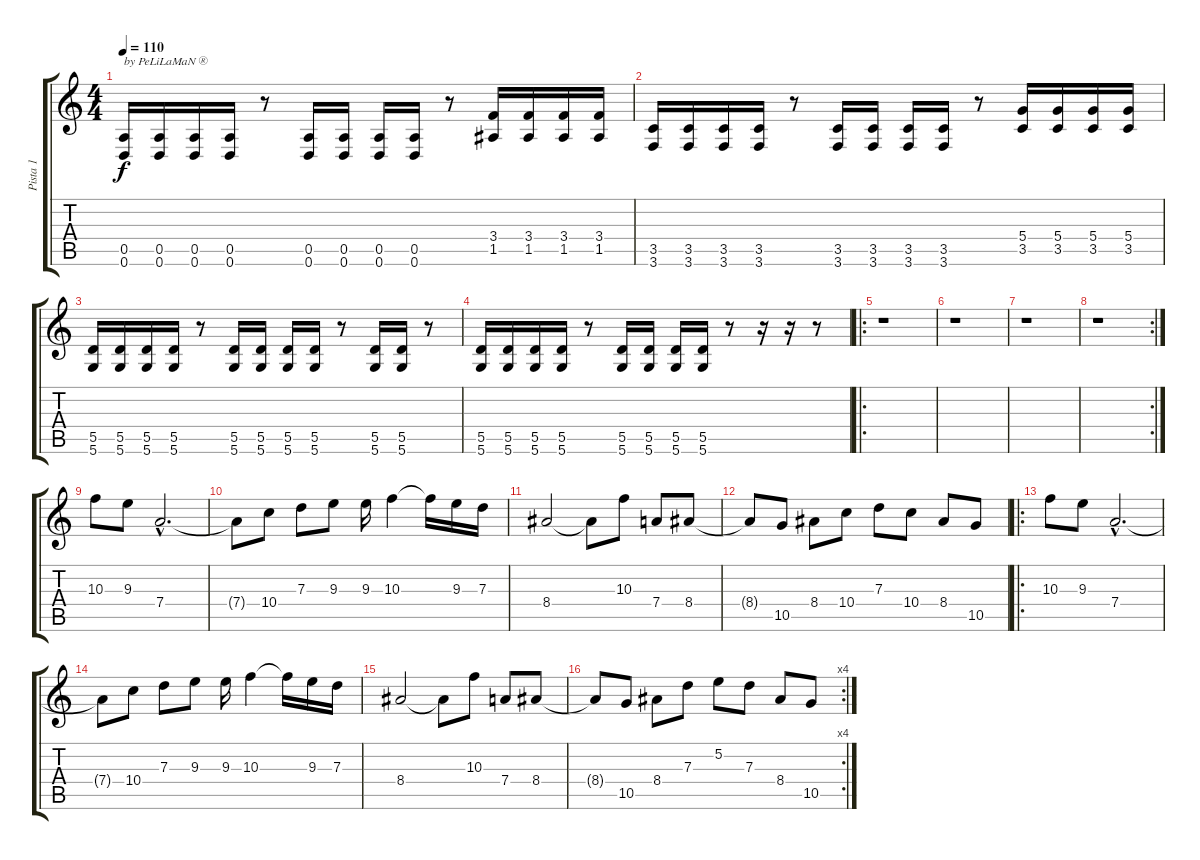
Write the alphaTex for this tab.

\track ("Pista 1" "Pista 1") {instrument electricguitarclean}
\staff {score tabs}
\tuning (E4 B3 G3 D3 A2 D2) {hide}
\ts (4 4)
\tempo 110
\clef g2
\ks c
(0.5 0.6).16{txt "by PeLiLaMaN ®" dy f instrument electricguitarclean} (0.5 0.6).16 (0.5 0.6).16 (0.5 0.6).16 r.8 (0.5 0.6).16 (0.5 0.6).16 (0.5 0.6).16 (0.5 0.6).16 r.8 (3.4 1.5).16 (3.4 1.5).16 (3.4 1.5).16 (3.4 1.5).16 |
(3.5 3.6).16 (3.5 3.6).16 (3.5 3.6).16 (3.5 3.6).16 r.8 (3.5 3.6).16 (3.5 3.6).16 (3.5 3.6).16 (3.5 3.6).16 r.8 (5.4 3.5).16 (5.4 3.5).16 (5.4 3.5).16 (5.4 3.5).16 |
(5.5 5.6).16 (5.5 5.6).16 (5.5 5.6).16 (5.5 5.6).16 r.8 (5.5 5.6).16 (5.5 5.6).16 (5.5 5.6).16 (5.5 5.6).16 r.8 (5.5 5.6).16 (5.5 5.6).16 r.8 |
(5.5 5.6).16 (5.5 5.6).16 (5.5 5.6).16 (5.5 5.6).16 r.8 (5.5 5.6).16 (5.5 5.6).16 (5.5 5.6).16 (5.5 5.6).16 r.8 r.16 r.16 r.8 |
\ro
r.1 |
r.1 |
r.1 |
\rc 2
r.1 |
10.3.8 9.3.8 7.4{hac}.2{d} |
7.4{t}.8 10.4.8 7.3.8 9.3.8 9.3.16 10.3.4 10.3{t}.16 9.3.16 7.3.16 |
8.4.2 8.4{t}.8 10.3.8 7.4.8 8.4.8 |
8.4{t}.8 10.5.8 8.4.8 10.4.8 7.3.8 10.4.8 8.4.8 10.5.8 |
\ro
10.3.8 9.3.8 7.4{hac}.2{d} |
7.4{t}.8 10.4.8 7.3.8 9.3.8 9.3.16 10.3.4 10.3{t}.16 9.3.16 7.3.16 |
8.4.2 8.4{t}.8 10.3.8 7.4.8 8.4.8 |
\rc 4
8.4{t}.8 10.5.8 8.4.8 7.3.8 5.2.8 7.3.8 8.4.8 10.5.8
